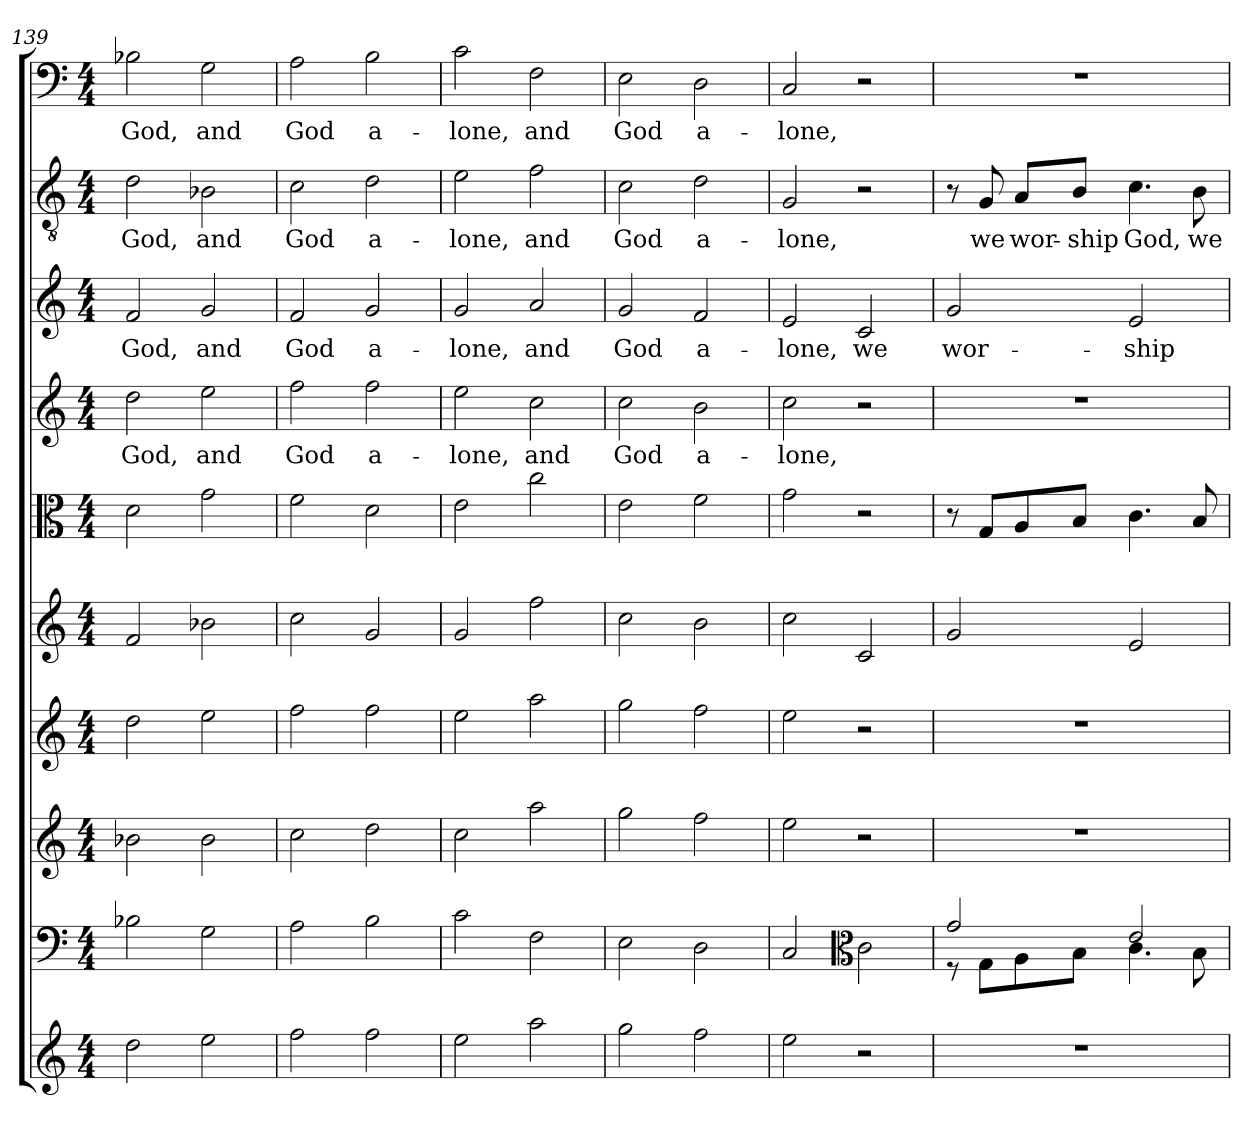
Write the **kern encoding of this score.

**kern	**kern	**kern	**kern	**kern	**kern	**kern	**text	**kern	**text	**kern	**text	**kern	**text
*part10	*part9	*part8	*part7	*part6	*part5	*part4	*part4	*part3	*part3	*part2	*part2	*part1	*part1
*staff10	*staff9	*staff8	*staff7	*staff6	*staff5	*staff4	*staff4	*staff3	*staff3	*staff2	*staff2	*staff1	*staff1
*clefG2	*clefF4	*clefG2	*clefG2	*clefG2	*clefC3	*clefG2	*	*clefG2	*	*clefGv2	*	*clefF4	*
*k[]	*k[]	*k[]	*k[]	*k[]	*k[]	*k[]	*	*k[]	*	*k[]	*	*k[]	*
*C:	*C:	*C:	*C:	*C:	*C:	*C:	*	*C:	*	*C:	*	*C:	*
*M4/4	*M4/4	*M4/4	*M4/4	*M4/4	*M4/4	*M4/4	*	*M4/4	*	*M4/4	*	*M4/4	*
=139	=139	=139	=139	=139	=139	=139	=139	=139	=139	=139	=139	=139	=139
2dd\	2B-X\	2b-X\	2dd\	2f/	2d\	2dd\	God,	2f/	God,	2d\	God,	2B-X\	God,
2ee\	2G\	2b-\	2ee\	2b-X\	2g\	2ee\	and	2g/	and	2B-X\	and	2G\	and
=140	=140	=140	=140	=140	=140	=140	=140	=140	=140	=140	=140	=140	=140
2ff\	2A\	2cc\	2ff\	2cc\	2f\	2ff\	God	2f/	God	2c\	God	2A\	God
2ff\	2B\	2dd\	2ff\	2g/	2d\	2ff\	a-	2g/	a-	2d\	a-	2B\	a-
=141	=141	=141	=141	=141	=141	=141	=141	=141	=141	=141	=141	=141	=141
2ee\	2c\	2cc\	2ee\	2g/	2e\	2ee\	-lone,	2g/	-lone,	2e\	-lone,	2c\	-lone,
2aa\	2F\	2aa\	2aa\	2ff\	2cc\	2cc\	and	2a/	and	2f\	and	2F\	and
=142	=142	=142	=142	=142	=142	=142	=142	=142	=142	=142	=142	=142	=142
2gg\	2E\	2gg\	2gg\	2cc\	2e\	2cc\	God	2g/	God	2c\	God	2E\	God
2ff\	2D\	2ff\	2ff\	2b\	2f\	2b\	a-	2f/	a-	2d\	a-	2D\	a-
=143	=143	=143	=143	=143	=143	=143	=143	=143	=143	=143	=143	=143	=143
2ee\	2C/	2ee\	2ee\	2cc\	2g\	2cc\	-lone,	2e/	-lone,	2G/	-lone,	2C/	-lone,
*	*clefC3	*	*	*	*	*	*	*	*	*	*	*	*
2r	2c\	2r	2r	2c/	2r	2r	.	2c/	we	2r	.	2r	.
=144	=144	=144	=144	=144	=144	=144	=144	=144	=144	=144	=144	=144	=144
*	*^	*	*	*	*	*	*	*	*	*	*	*	*
1r	2g/	8r	1r	1r	2g/	8r	1r	.	2g/	wor-	8r	.	1r	.
.	.	8G\L	.	.	.	8G/L	.	.	.	.	8G/	we	.	.
.	.	8A\	.	.	.	8A/	.	.	.	.	8A/L	wor-	.	.
.	.	8B\J	.	.	.	8B/J	.	.	.	.	8B/J	-ship	.	.
.	2e/	4.c\	.	.	2e/	4.c\	.	.	2e/	-ship	4.c\	God,	.	.
.	.	8B\	.	.	.	8B/	.	.	.	.	8B\	we	.	.
*	*v	*v	*	*	*	*	*	*	*	*	*	*	*	*
=	=	=	=	=	=	=	=	=	=	=	=	=	=
*-	*-	*-	*-	*-	*-	*-	*-	*-	*-	*-	*-	*-	*-
